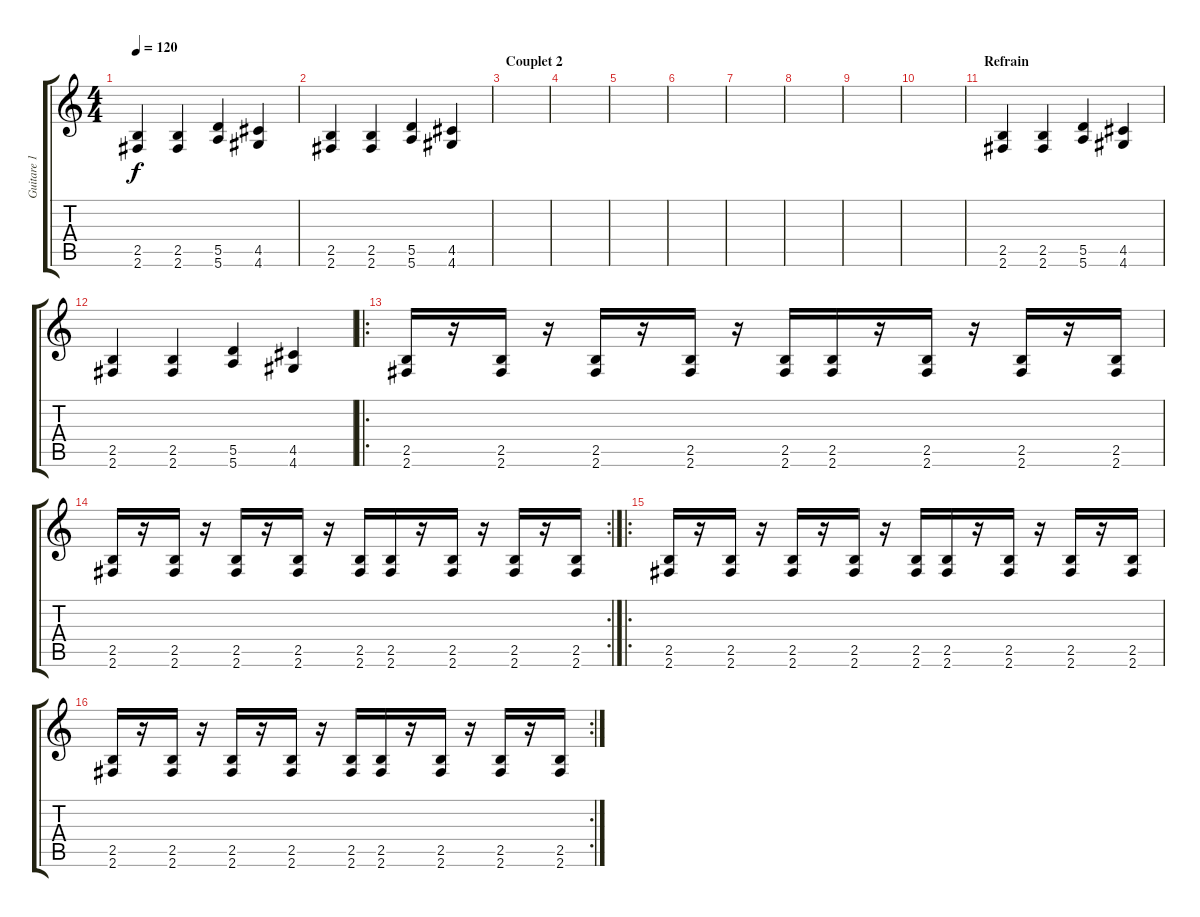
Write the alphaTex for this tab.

\track ("Guitare 1" "Guitare 1") {instrument distortionguitar}
\staff {score tabs}
\tuning (E4 B3 G3 D3 A2 E2) {hide}
\ts (4 4)
\tempo 120
\clef g2
\ks c
(2.5 2.6).4{dy f} (2.5 2.6).4 (5.5 5.6).4 (4.5 4.6).4 |
(2.5 2.6).4 (2.5 2.6).4 (5.5 5.6).4 (4.5 4.6).4 |
\section ("" "Couplet 2")
|
|
|
|
|
|
|
|
\section ("" "Refrain")
(2.5 2.6).4 (2.5 2.6).4 (5.5 5.6).4 (4.5 4.6).4 |
(2.5 2.6).4 (2.5 2.6).4 (5.5 5.6).4 (4.5 4.6).4 |
\ro
(2.5 2.6).16 r.16 (2.5 2.6).16 r.16 (2.5 2.6).16 r.16 (2.5 2.6).16 r.16 (2.5 2.6).16 (2.5 2.6).16 r.16 (2.5 2.6).16 r.16 (2.5 2.6).16 r.16 (2.5 2.6).16 |
\rc 2
(2.5 2.6).16 r.16 (2.5 2.6).16 r.16 (2.5 2.6).16 r.16 (2.5 2.6).16 r.16 (2.5 2.6).16 (2.5 2.6).16 r.16 (2.5 2.6).16 r.16 (2.5 2.6).16 r.16 (2.5 2.6).16 |
\ro
(2.5 2.6).16{volume 10} r.16 (2.5 2.6).16 r.16 (2.5 2.6).16 r.16 (2.5 2.6).16 r.16 (2.5 2.6).16 (2.5 2.6).16 r.16 (2.5 2.6).16 r.16 (2.5 2.6).16 r.16 (2.5 2.6).16 |
\rc 2
(2.5 2.6).16 r.16 (2.5 2.6).16 r.16 (2.5 2.6).16 r.16 (2.5 2.6).16 r.16 (2.5 2.6).16 (2.5 2.6).16 r.16 (2.5 2.6).16 r.16 (2.5 2.6).16 r.16 (2.5 2.6).16{volume 13}
